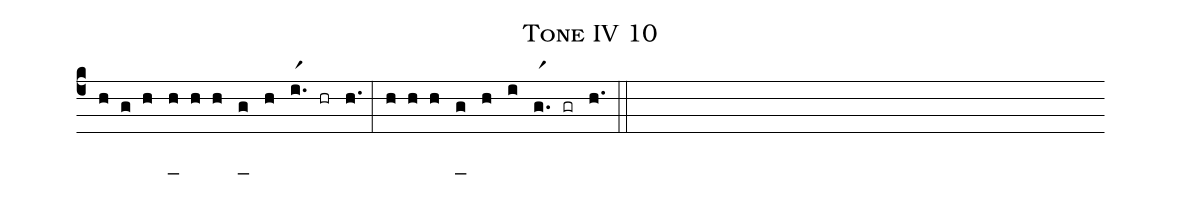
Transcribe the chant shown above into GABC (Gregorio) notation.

name: Tone IV 10;
mode: 4;
%%
(c4)
(h g h) _(h h h) _(g) (h) (i.r1) (hr) (h.) (:)
(h h h) _(g) (h) (i) (g.r1) (gr) (h.) (::)
